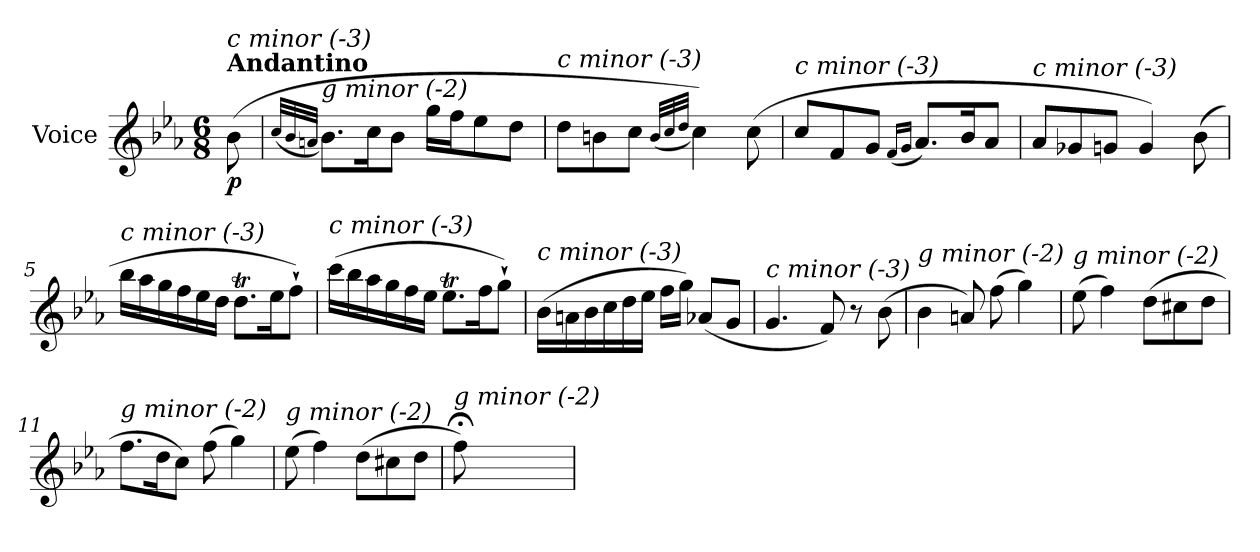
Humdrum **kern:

**kern	**dynam
*part1	*part1
*staff1	*staff1
*I"Voice	*
*clefG2	*
*k[b-e-a-]	*
*E-:	*
*M6/8	*
=	=
!LO:TX:a:B:t=Andantino	!
!LO:TX:i:t=c minor (-3)	!
!	!LO:DY:b
(>8b-\	p
=1	=1
(<32qcc/LLL	.
32qb-/	.
32qan/JJJ	.
!LO:TX:i:t=g minor (-2)	!
8.b-\L)	.
16cc\k	.
8b-\J	.
16gg\LL	.
16ff\J	.
8ee-\	.
8dd\J	.
=2	=2
!LO:TX:i:t=c minor (-3)	!
8dd\L	.
8bn\	.
8cc\J	.
(<32qb/LLL	.
32qcc/	.
32qdd/JJJ	.
4cc\))	.
(>8cc\	.
=3	=3
!LO:TX:i:t=c minor (-3)	!
8cc/L	.
8f/	.
8g/J	.
(<16qf/LL	.
16qg/JJ	.
8.a-/L)	.
16b-/k	.
8a-/J	.
!!LO:LB:g=z
=4	=4
!LO:TX:i:t=c minor (-3)	!
8a-/L	.
8g-Xi/	.
8g/J	.
4g/)	.
(>8b-\	.
=5	=5
!LO:TX:i:t=c minor (-3)	!
16bb-\LL	.
16aa-\	.
16gg\	.
16ff\	.
16ee-\	.
16dd\JJ	.
8.ddt\L	.
16ee-\k	.
8ff`>\J)	.
=6	=6
!LO:TX:i:t=c minor (-3)	!
(>16ccc\LL	.
16bb-\	.
16aa-\	.
16gg\	.
16ff\	.
16ee-\JJ	.
8.ee-T\L	.
16ff\k	.
8gg`>\J)	.
!!LO:LB:g=z
=7	=7
!LO:TX:i:t=c minor (-3)	!
(>16b-\LL	.
16an\	.
16b-\	.
16cc\	.
16dd\	.
16ee-\JJ	.
16ff\LL	.
16gg\JJ)	.
(<8a-X/L	.
8g/J	.
=8	=8
!LO:TX:i:t=c minor (-3)	!
4.g/	.
8f/)	.
8r	.
(>8b-\	.
=9	=9
!LO:TX:i:t=g minor (-2)	!
4b-\	.
8an/)	.
(>8ff\	.
4gg\)	.
!!LO:LB:g=z
=10	=10
!LO:TX:i:t=g minor (-2)	!
(>8ee-\	.
4ff\)	.
(>8dd\L	.
8cc#Xj\	.
8dd\J	.
=11	=11
!LO:TX:i:t=g minor (-2)	!
8.ff\L	.
16dd\k	.
8cc\J)	.
(>8ff\	.
4gg\)	.
=12	=12
!LO:TX:i:t=g minor (-2)	!
(>8ee-\	.
4ff\)	.
(>8dd\L	.
8cc#Xj\	.
8dd\J	.
=13	=13
!LO:TX:i:t=g minor (-2)	!
8ff;<\)	.
=	=
*-	*-
